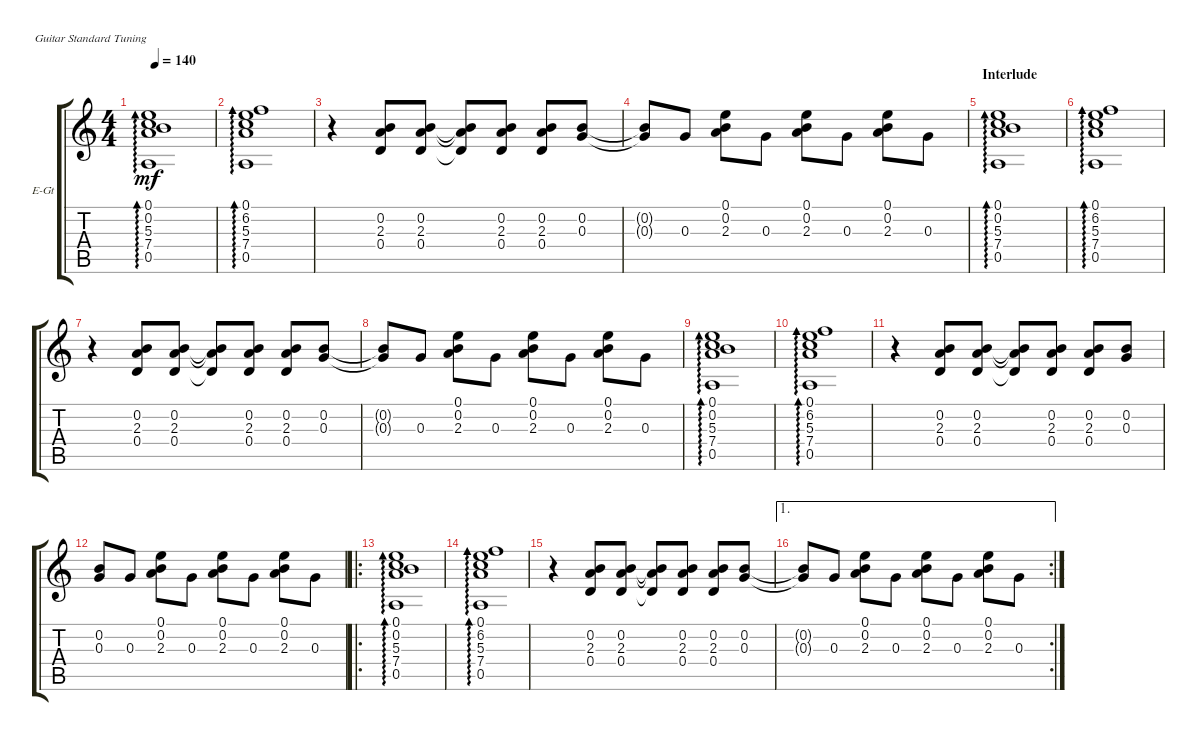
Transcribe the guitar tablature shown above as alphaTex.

\defaultSystemsLayout 4
\bracketExtendMode groupsimilarinstruments
\firstSystemTrackNameOrientation horizontal
\otherSystemsTrackNameOrientation horizontal
\track ("Electric Guitar" "E-Gt") {instrument overdrivenguitar}
\staff {score tabs}
\tuning (E4 B3 G3 D3 A2 E2)
\ts (4 4)
\tempo 140
\clef g2
\ks c
(0.5 7.4 5.3 0.2 0.1).1{ad 0 dy mf} |
(0.5 7.4 5.3 6.2 0.1).1{ad 0} |
r.4 (0.4 2.3 0.2).8 (0.4 2.3 0.2).8 (0.4{t} 2.3{t} 0.2{t}).8 (0.4 2.3 0.2).8 (0.4 2.3 0.2).8 (0.3 0.2).8 |
(0.3{t} 0.2{t}).8 0.3.8 (2.3 0.2 0.1).8 0.3.8 (2.3 0.2 0.1).8 0.3.8 (2.3 0.2 0.1).8 0.3.8 |
\section ("" "Interlude")
(0.5 7.4 5.3 0.2 0.1).1{ad 0} |
(0.5 7.4 5.3 6.2 0.1).1{ad 0} |
r.4 (0.4 2.3 0.2).8 (0.4 2.3 0.2).8 (0.4{t} 2.3{t} 0.2{t}).8 (0.4 2.3 0.2).8 (0.4 2.3 0.2).8 (0.3 0.2).8 |
(0.3{t} 0.2{t}).8 0.3.8 (2.3 0.2 0.1).8 0.3.8 (2.3 0.2 0.1).8 0.3.8 (2.3 0.2 0.1).8 0.3.8 |
(0.5 7.4 5.3 0.2 0.1).1{ad 0} |
(0.5 7.4 5.3 6.2 0.1).1{ad 0} |
r.4 (0.4 2.3 0.2).8 (0.4 2.3 0.2).8 (0.4{t} 2.3{t} 0.2{t}).8 (0.4 2.3 0.2).8 (0.4 2.3 0.2).8 (0.3 0.2).8 |
(0.3 0.2).8 0.3.8 (2.3 0.2 0.1).8 0.3.8 (2.3 0.2 0.1).8 0.3.8 (2.3 0.2 0.1).8 0.3.8 |
\ro
\scale
0.373737 (0.5 7.4 5.3 0.2 0.1).1{ad 0} |
\scale
0.322917 (0.5 7.4 5.3 6.2 0.1).1{ad 0} |
\scale
0.322917 r.4 (0.4 2.3 0.2).8 (0.4 2.3 0.2).8 (0.4{t} 2.3{t} 0.2{t}).8 (0.4 2.3 0.2).8 (0.4 2.3 0.2).8 (0.3 0.2).8 |
\ae 1
\rc 2
\scale
0.354167 (0.3{t} 0.2{t}).8 0.3.8 (2.3 0.2 0.1).8 0.3.8 (2.3 0.2 0.1).8 0.3.8 (2.3 0.2 0.1).8 0.3.8
